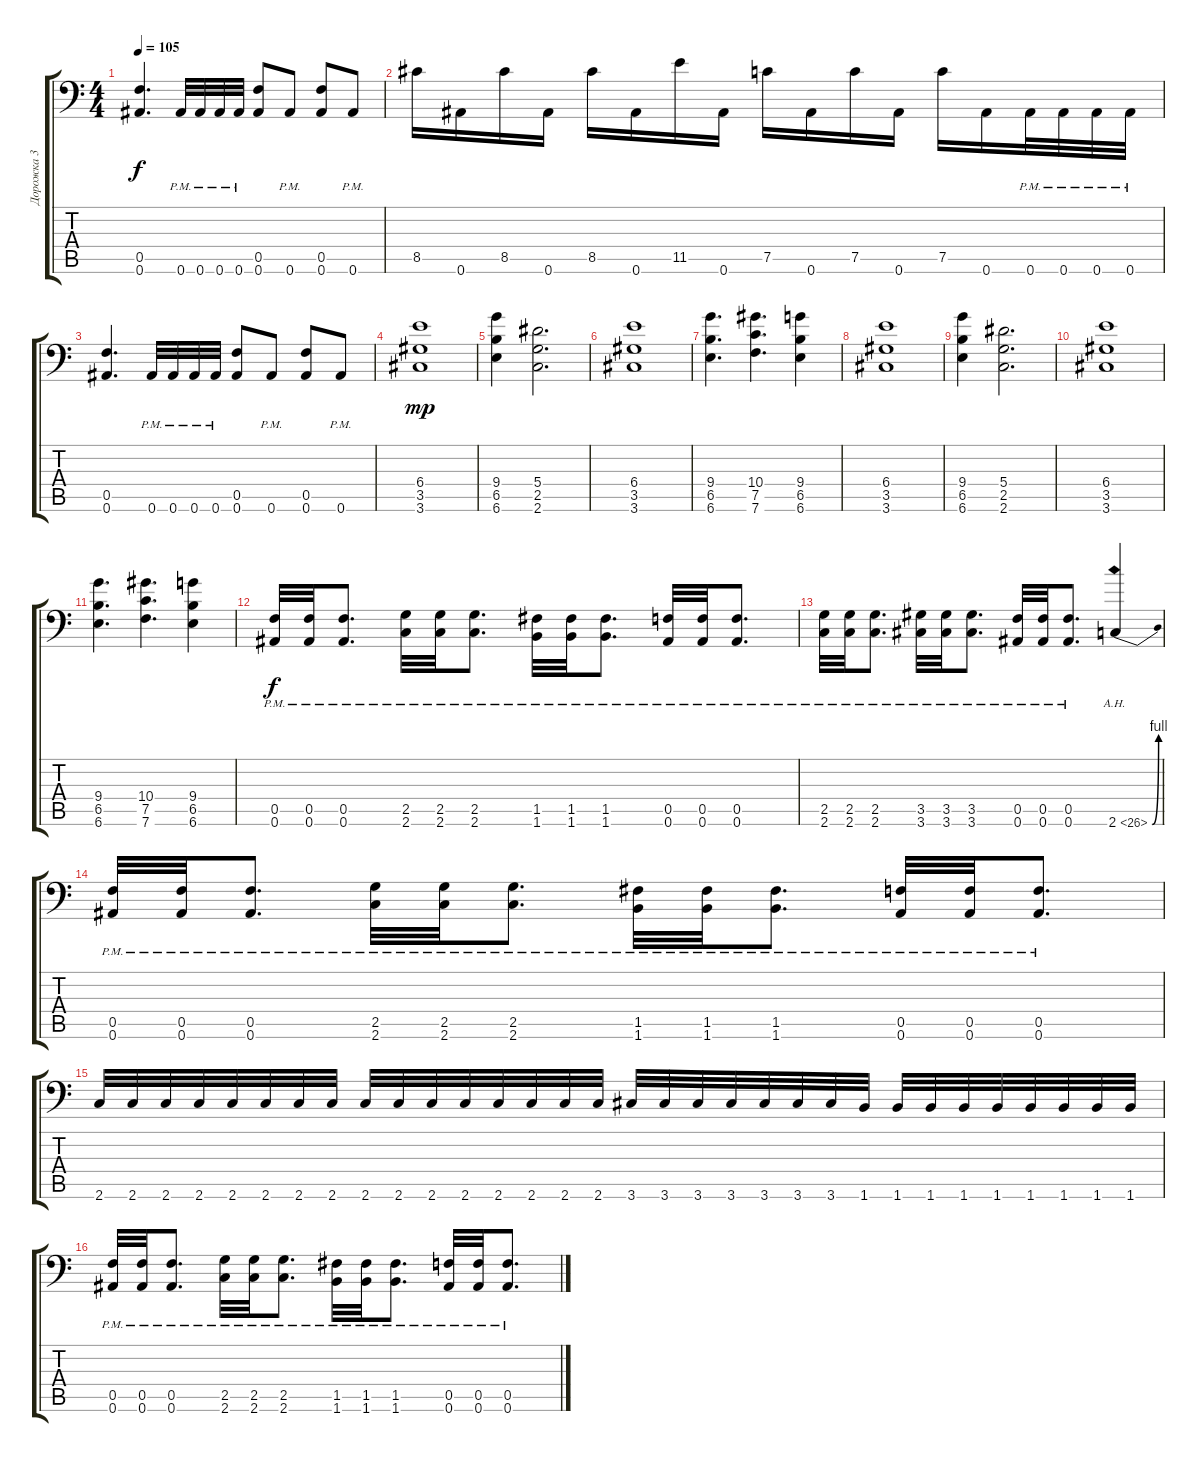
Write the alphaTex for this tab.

\track ("Дорожка 3" "Дорожка 3") {instrument distortionguitar}
\staff {score tabs}
\tuning (C4 G3 Eb3 Bb2 F2 Bb1) {hide}
\ts (4 4)
\tempo 105
\clef f4
\ks c
(0.5 0.6).4{d dy f} 0.6{pm}.32 0.6{pm}.32 0.6{pm}.32 0.6{pm}.32 (0.5 0.6).8 0.6{pm}.8 (0.5 0.6).8 0.6{pm}.8 |
8.5.16 0.6.16 8.5.16 0.6.16 8.5.16 0.6.16 11.5.16 0.6.16 7.5.16 0.6.16 7.5.16 0.6.16 7.5.16 0.6.16 0.6{pm}.32 0.6{pm}.32 0.6{pm}.32 0.6{pm}.32 |
(0.5 0.6).4{d} 0.6{pm}.32 0.6{pm}.32 0.6{pm}.32 0.6{pm}.32 (0.5 0.6).8 0.6{pm}.8 (0.5 0.6).8 0.6{pm}.8 |
(6.4 3.5 3.6).1{dy mp} |
(9.4 6.5 6.6).4 (5.4 2.5 2.6).2{d} |
(6.4 3.5 3.6).1 |
(9.4 6.5 6.6).4{d} (10.4 7.5 7.6).4{d} (9.4 6.5 6.6).4 |
(6.4 3.5 3.6).1 |
(9.4 6.5 6.6).4 (5.4 2.5 2.6).2{d} |
(6.4 3.5 3.6).1 |
(9.4 6.5 6.6).4{d} (10.4 7.5 7.6).4{d} (9.4 6.5 6.6).4 |
(0.5{pm} 0.6{pm}).32{dy f} (0.5{pm} 0.6{pm}).32 (0.5{pm} 0.6{pm}).8{d} (2.5{pm} 2.6{pm}).32 (2.5{pm} 2.6{pm}).32 (2.5{pm} 2.6{pm}).8{d} (1.5{pm} 1.6{pm}).32 (1.5{pm} 1.6{pm}).32 (1.5{pm} 1.6{pm}).8{d} (0.5{pm} 0.6{pm}).32 (0.5{pm} 0.6{pm}).32 (0.5{pm} 0.6{pm}).8{d} |
(2.5{pm} 2.6{pm}).32 (2.5{pm} 2.6{pm}).32 (2.5{pm} 2.6{pm}).8{d} (3.5{pm} 3.6{pm}).32 (3.5{pm} 3.6{pm}).32 (3.5{pm} 3.6{pm}).8{d} (0.5{pm} 0.6{pm}).32 (0.5{pm} 0.6{pm}).32 (0.5{pm} 0.6{pm}).8{d} 2.6{be (bend 0 0 60 4) ah 24}.4 |
(0.5{pm} 0.6{pm}).32 (0.5{pm} 0.6{pm}).32 (0.5{pm} 0.6{pm}).8{d} (2.5{pm} 2.6{pm}).32 (2.5{pm} 2.6{pm}).32 (2.5{pm} 2.6{pm}).8{d} (1.5{pm} 1.6{pm}).32 (1.5{pm} 1.6{pm}).32 (1.5{pm} 1.6{pm}).8{d} (0.5{pm} 0.6{pm}).32 (0.5{pm} 0.6{pm}).32 (0.5{pm} 0.6{pm}).8{d} |
2.6.32 2.6.32 2.6.32 2.6.32 2.6.32 2.6.32 2.6.32 2.6.32 2.6.32 2.6.32 2.6.32 2.6.32 2.6.32 2.6.32 2.6.32 2.6.32 3.6.32 3.6.32 3.6.32 3.6.32 3.6.32 3.6.32 3.6.32 1.6.32 1.6.32 1.6.32 1.6.32 1.6.32 1.6.32 1.6.32 1.6.32 1.6.32 |
(0.5{pm} 0.6{pm}).32 (0.5{pm} 0.6{pm}).32 (0.5{pm} 0.6{pm}).8{d} (2.5{pm} 2.6{pm}).32 (2.5{pm} 2.6{pm}).32 (2.5{pm} 2.6{pm}).8{d} (1.5{pm} 1.6{pm}).32 (1.5{pm} 1.6{pm}).32 (1.5{pm} 1.6{pm}).8{d} (0.5{pm} 0.6{pm}).32 (0.5{pm} 0.6{pm}).32 (0.5{pm} 0.6{pm}).8{d}
